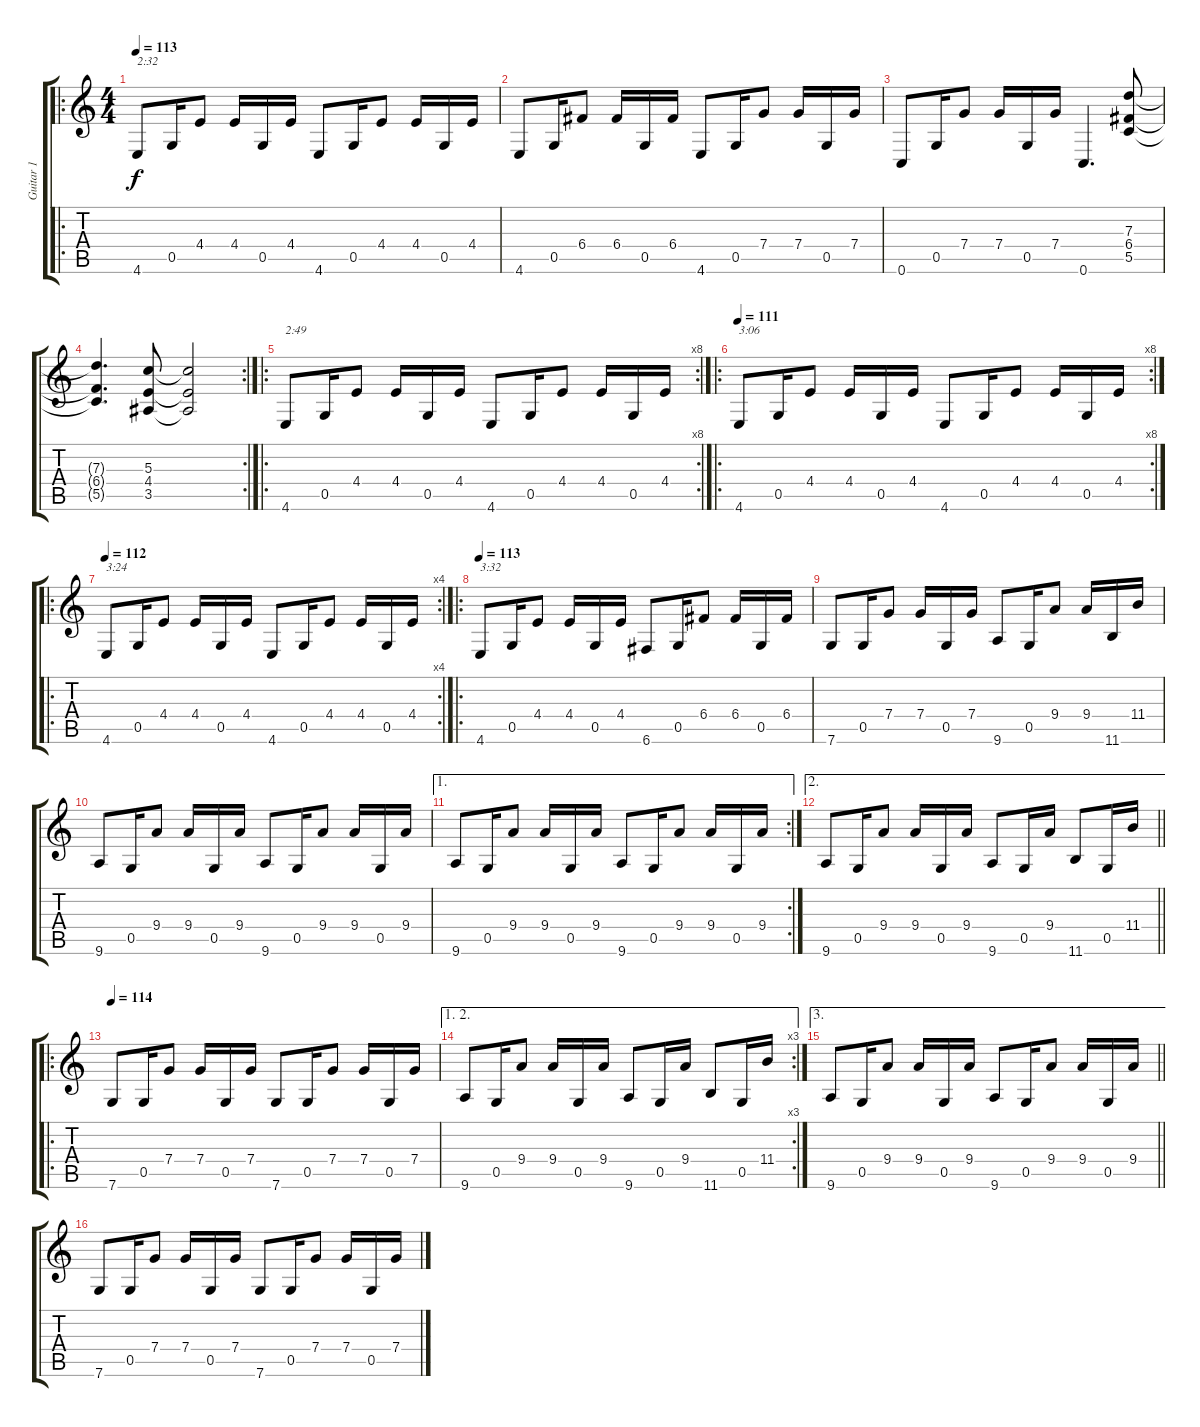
\track ("Guitar 1" "Guitar 1") {instrument acousticguitarsteel}
\staff {score tabs}
\tuning (E4 C4 G3 C3 G2 C2) {hide}
\ro
\ts (4 4)
\tempo 113
\clef g2
\ks c
4.6.8{txt "2:32" dy f} 0.5.16 4.4.8 4.4.16 0.5.16 4.4.16 4.6.8 0.5.16 4.4.8 4.4.16 0.5.16 4.4.16 |
4.6.8 0.5.16 6.4.8 6.4.16 0.5.16 6.4.16 4.6.8 0.5.16 7.4.8 7.4.16 0.5.16 7.4.16 |
0.6.8 0.5.16 7.4.8 7.4.16 0.5.16 7.4.16 0.6.4{d} (7.3 6.4 5.5).8 |
\rc 2
(7.3{t} 6.4{t} 5.5{t}).4{d} (5.3 4.4 3.5).8 (5.3{t} 4.4{t} 3.5{t}).2 |
\ro
\rc 8
4.6.8{txt "2:49"} 0.5.16 4.4.8 4.4.16 0.5.16 4.4.16 4.6.8 0.5.16 4.4.8 4.4.16 0.5.16 4.4.16 |
\ro
\rc 8
\tempo 111
4.6.8{txt "3:06"} 0.5.16 4.4.8 4.4.16 0.5.16 4.4.16 4.6.8 0.5.16 4.4.8 4.4.16 0.5.16 4.4.16 |
\ro
\rc 4
\tempo 112
4.6.8{txt "3:24"} 0.5.16 4.4.8 4.4.16 0.5.16 4.4.16 4.6.8 0.5.16 4.4.8 4.4.16 0.5.16 4.4.16 |
\ro
\tempo 113
4.6.8{txt "3:32"} 0.5.16 4.4.8 4.4.16 0.5.16 4.4.16 6.6.8 0.5.16 6.4.8 6.4.16 0.5.16 6.4.16 |
7.6.8 0.5.16 7.4.8 7.4.16 0.5.16 7.4.16 9.6.8 0.5.16 9.4.8 9.4.16 11.6.16 11.4.16 |
9.6.8 0.5.16 9.4.8 9.4.16 0.5.16 9.4.16 9.6.8 0.5.16 9.4.8 9.4.16 0.5.16 9.4.16 |
\ae 1
\rc 2
9.6.8 0.5.16 9.4.8 9.4.16 0.5.16 9.4.16 9.6.8 0.5.16 9.4.8 9.4.16 0.5.16 9.4.16 |
\ae 2
\barLineRight lightlight
9.6.8 0.5.16 9.4.8 9.4.16 0.5.16 9.4.16 9.6.8 0.5.16 9.4.16 11.6.8 0.5.16 11.4.16 |
\ro
\tempo 114
7.6.8 0.5.16 7.4.8 7.4.16 0.5.16 7.4.16 7.6.8 0.5.16 7.4.8 7.4.16 0.5.16 7.4.16 |
\ae (1 2)
\rc 3
9.6.8 0.5.16 9.4.8 9.4.16 0.5.16 9.4.16 9.6.8 0.5.16 9.4.16 11.6.8 0.5.16 11.4.16 |
\ae 3
\barLineRight lightlight
9.6.8 0.5.16 9.4.8 9.4.16 0.5.16 9.4.16 9.6.8 0.5.16 9.4.8 9.4.16 0.5.16 9.4.16 |
7.6.8 0.5.16 7.4.8 7.4.16 0.5.16 7.4.16 7.6.8 0.5.16 7.4.8 7.4.16 0.5.16 7.4.16
